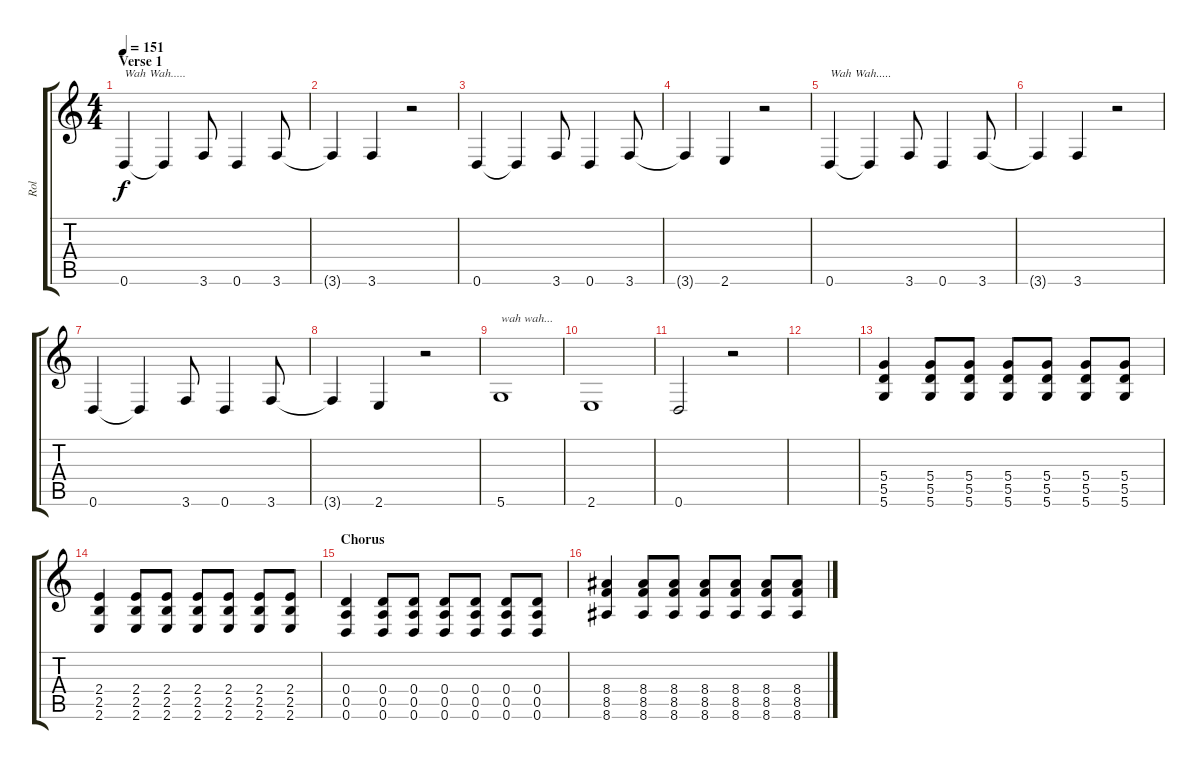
\track ("Rol" "Rol") {instrument overdrivenguitar}
\staff {score tabs}
\tuning (E4 B3 G3 D3 A2 D2) {hide}
\ts (4 4)
\section ("" "Verse 1")
\tempo 151
\clef g2
\ks c
0.6.4{txt "Wah Wah....." dy f} 0.6{t}.4 3.6.8 0.6.4 3.6.8 |
3.6{t}.4 3.6.4 r.2 |
0.6.4 0.6{t}.4 3.6.8 0.6.4 3.6.8 |
3.6{t}.4 2.6.4 r.2 |
0.6.4{txt "Wah Wah....."} 0.6{t}.4 3.6.8 0.6.4 3.6.8 |
3.6{t}.4 3.6.4 r.2 |
0.6.4 0.6{t}.4 3.6.8 0.6.4 3.6.8 |
3.6{t}.4 2.6.4 r.2 |
5.6.1{txt "wah wah..."} |
2.6.1 |
0.6.2 r.2 |
|
(5.4 5.5 5.6).4 (5.4 5.5 5.6).8 (5.4 5.5 5.6).8 (5.4 5.5 5.6).8 (5.4 5.5 5.6).8 (5.4 5.5 5.6).8 (5.4 5.5 5.6).8 |
(2.4 2.5 2.6).4 (2.4 2.5 2.6).8 (2.4 2.5 2.6).8 (2.4 2.5 2.6).8 (2.4 2.5 2.6).8 (2.4 2.5 2.6).8 (2.4 2.5 2.6).8 |
\section ("" "Chorus")
(0.4 0.5 0.6).4 (0.4 0.5 0.6).8 (0.4 0.5 0.6).8 (0.4 0.5 0.6).8 (0.4 0.5 0.6).8 (0.4 0.5 0.6).8 (0.4 0.5 0.6).8 |
(8.4 8.5 8.6).4 (8.4 8.5 8.6).8 (8.4 8.5 8.6).8 (8.4 8.5 8.6).8 (8.4 8.5 8.6).8 (8.4 8.5 8.6).8 (8.4 8.5 8.6).8
